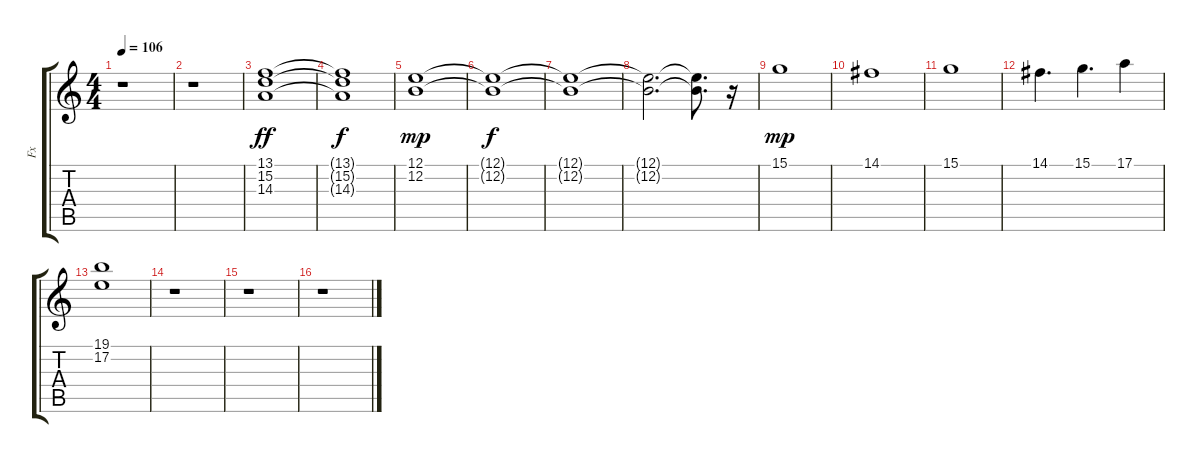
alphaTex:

\track ("Fx" "Fx") {instrument synthvoice}
\staff {score tabs}
\tuning (E4 B3 G3 D3 A2 E2) {hide}
\ts (4 4)
\tempo 106
\clef g2
\ks c
r.1{dy ff} |
r.1 |
(13.1 15.2 14.3).1{volume 7} |
(13.1{t} 15.2{t} 14.3{t}).1{dy f} |
(12.1 12.2).1{dy mp volume 16 instrument pad7halo} |
(12.1{t} 12.2{t}).1{dy f} |
(12.1{t} 12.2{t}).1 |
(12.1{t} 12.2{t}).2{d} (12.1{t} 12.2{t}).8{d} r.16 |
15.1.1{dy mp} |
14.1.1 |
15.1.1 |
14.1.4{d} 15.1.4{d} 17.1.4 |
(19.1 17.2).1 |
r.1 |
r.1 |
r.1
